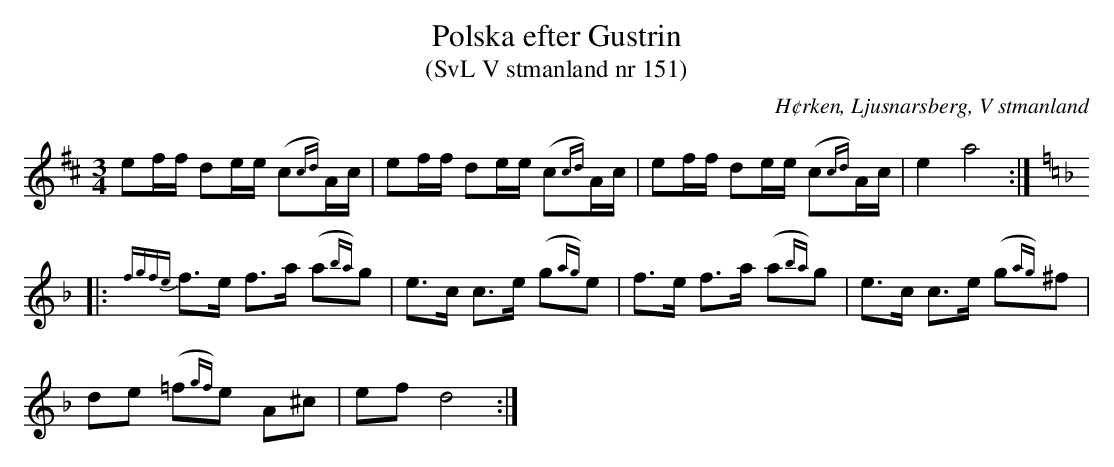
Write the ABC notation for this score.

X:1
T:Polska efter Gustrin
T:(SvL V stmanland nr 151)
O:H¢rken, Ljusnarsberg, V stmanland
M:3/4
L:1/16
K:D
e2ff d2ee (c2{cd})Ac | e2ff d2ee (c2{cd})Ac | e2ff d2ee (c2{cd})Ac | e4 a8 ::
K:Dm
{fgfe}f2>e2 f2>a2 (a2{ba})g2 | e2>c2 c2>e2 (g2{ag})e2 | f2>e2 f2>a2 (a2{ba})g2 | e2>c2 c2>e2 (g2{ag})^f2 |
d2e2 (=f2{gf})e2 A2^c2 | e2f2 d8 :|
